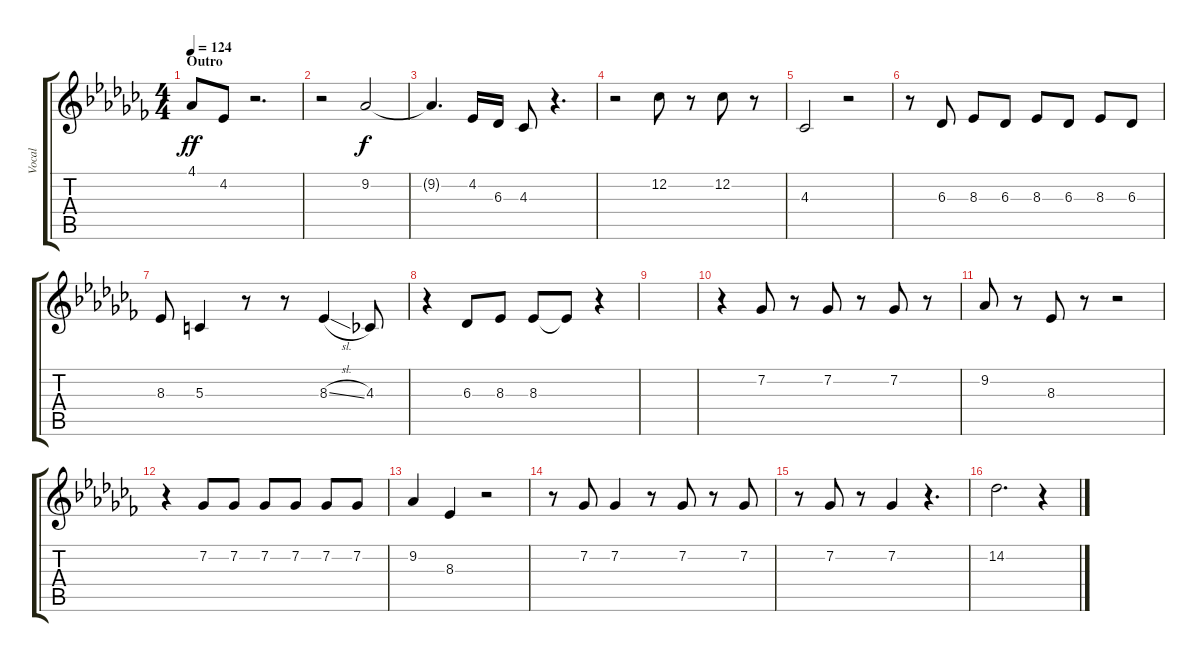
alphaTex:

\track ("Vocal" "Vocal") {instrument lead6voice}
\staff {score tabs}
\tuning (E4 B3 G3 D3 A2 E2) {hide}
\ts (4 4)
\section ("" "Outro")
\tempo 124
\clef g2
\ks cb
4.1.8{dy ff} 4.2.8 r.2{d} |
r.2 9.2.2{dy f} |
9.2{t}.4{d} 4.2.16 6.3.16 4.3.8 r.4{d} |
r.2 12.2.8 r.8 12.2.8 r.8 |
4.3.2 r.2 |
r.8 6.3.8 8.3.8 6.3.8 8.3.8 6.3.8 8.3.8 6.3.8 |
8.3.8 5.3.4 r.8 r.8 8.3{sl}.4 4.3.8 |
r.4 6.3.8 8.3.8 8.3.8 8.3{t}.8 r.4 |
|
r.4 7.2.8 r.8 7.2.8 r.8 7.2.8 r.8 |
9.2.8 r.8 8.3.8 r.8 r.2 |
r.4 7.2.8 7.2.8 7.2.8 7.2.8 7.2.8 7.2.8 |
9.2.4 8.3.4 r.2 |
r.8 7.2.8 7.2.4 r.8 7.2.8 r.8 7.2.8 |
r.8 7.2.8 r.8 7.2.4 r.4{d} |
14.2.2{d} r.4
